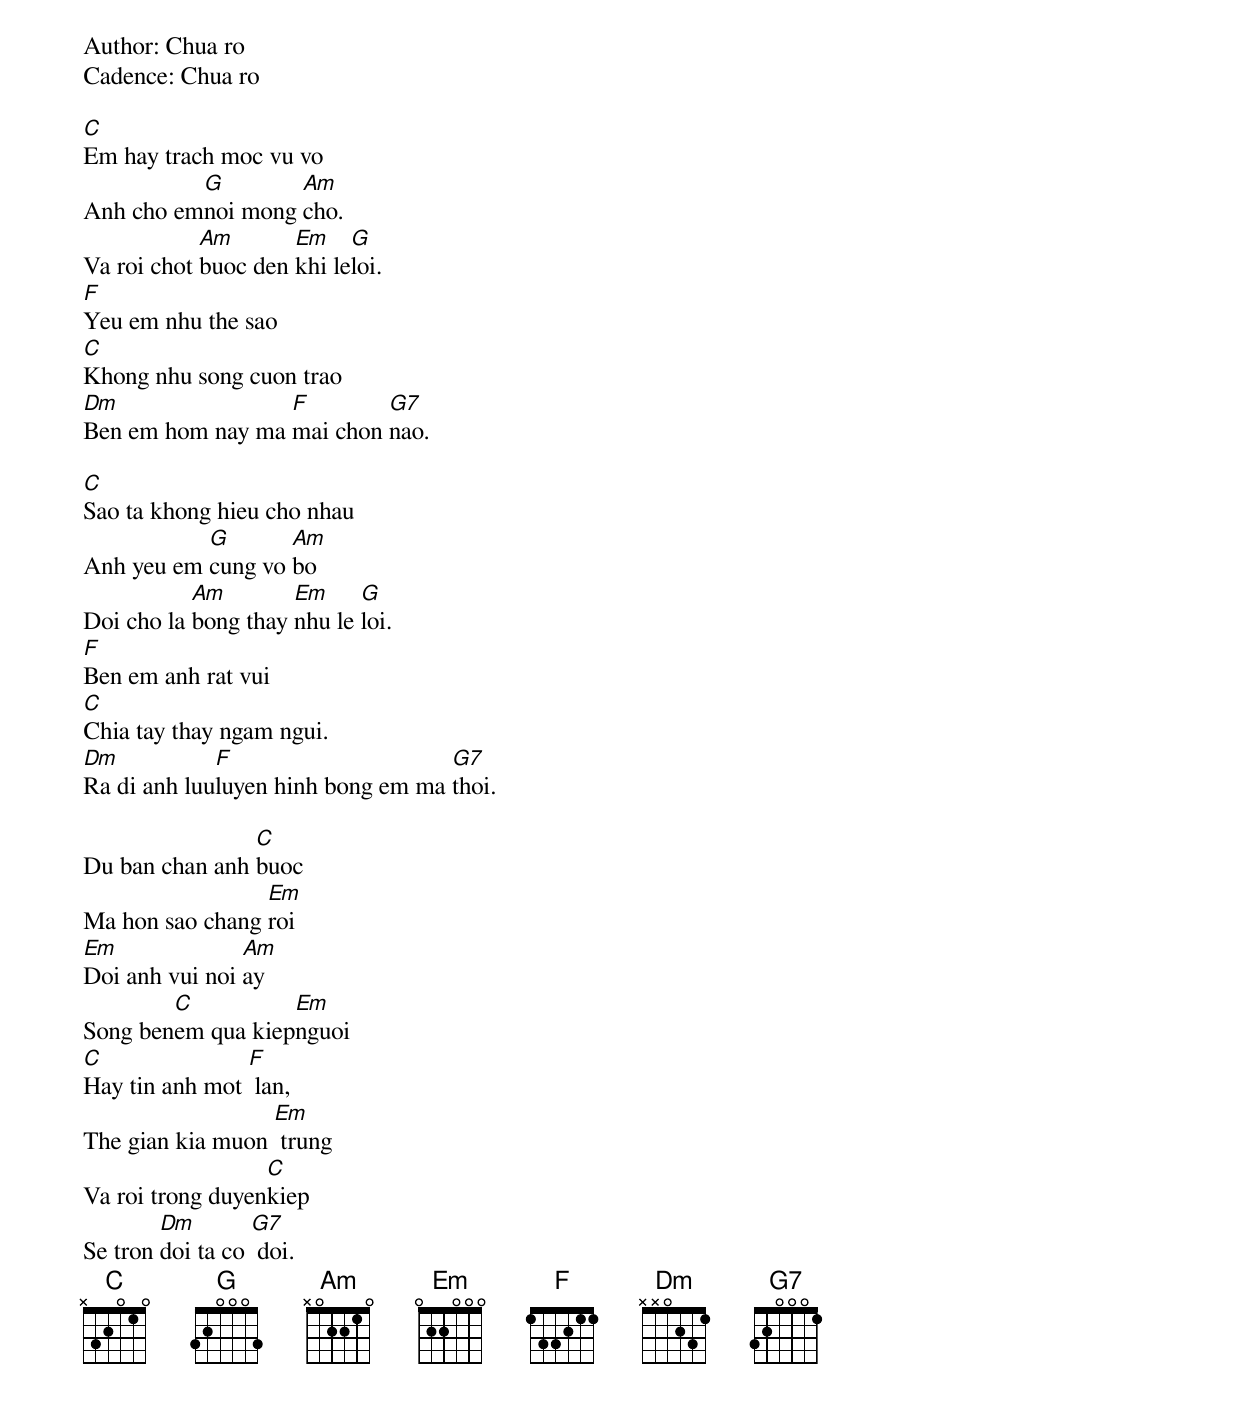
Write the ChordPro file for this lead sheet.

Author: Chua ro
Cadence: Chua ro

[C]Em hay trach moc vu vo
Anh cho em[G]noi mong [Am]cho.
Va roi chot [Am]buoc den [Em]khi le[G]loi.
[F]Yeu em nhu the sao
[C]Khong nhu song cuon trao
[Dm]Ben em hom nay ma [F]mai chon [G7]nao.

[C]Sao ta khong hieu cho nhau
Anh yeu em [G]cung vo [Am]bo
Doi cho la [Am]bong thay [Em]nhu le [G]loi.
[F]Ben em anh rat vui
[C]Chia tay thay ngam ngui.
[Dm]Ra di anh luu[F]luyen hinh bong em ma [G7]thoi.

Du ban chan anh [C]buoc
Ma hon sao chang [Em]roi
[Em]Doi anh vui noi [Am]ay
Song ben[C]em qua kiep[Em]nguoi
[C]Hay tin anh mot [F] lan,
The gian kia muon [Em] trung
Va roi trong duyen[C]kiep
Se tron [Dm]doi ta co [G7] doi.
